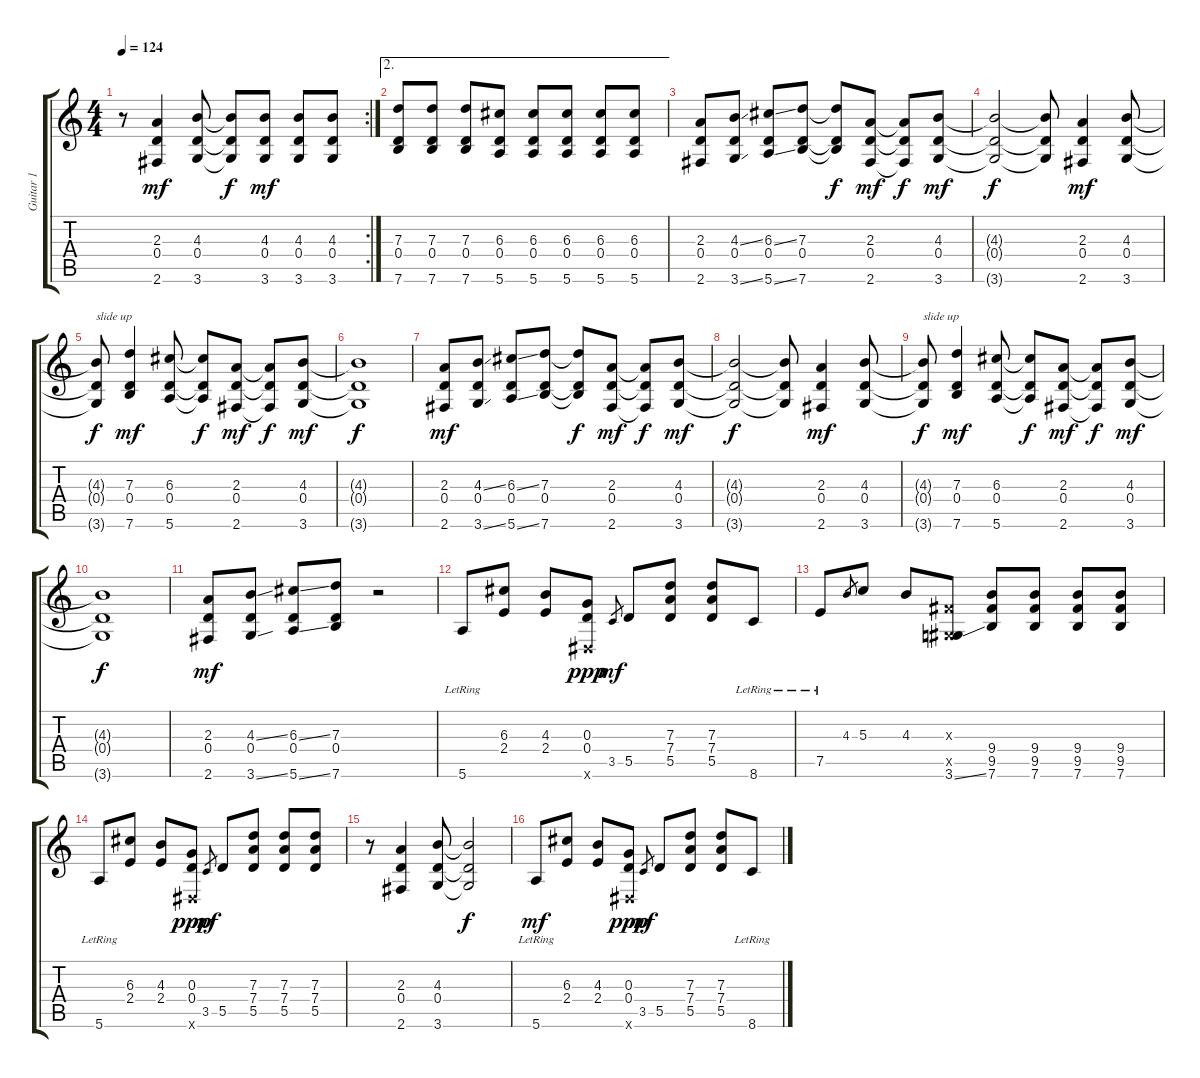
\track ("Guitar 1" "Guitar 1") {instrument acousticguitarsteel}
\staff {score tabs}
\tuning (E4 B3 G3 D3 A2 E2) {hide}
\rc 2
\ts (4 4)
\tempo 124
\clef g2
\ks c
r.8{dy mf} (2.3 0.4 2.6).4 (4.3 0.4 3.6).8 (4.3{t} 0.4{t} 3.6{t}).8{dy f} (4.3 0.4 3.6).8{dy mf} (4.3 0.4 3.6).8 (4.3 0.4 3.6).8 |
\ae 2
(7.3 0.4 7.6).8 (7.3 0.4 7.6).8 (7.3 0.4 7.6).8 (6.3 0.4 5.6).8 (6.3 0.4 5.6).8 (6.3 0.4 5.6).8 (6.3 0.4 5.6).8 (6.3 0.4 5.6).8 |
(2.3 0.4 2.6).8 (4.3{ss} 0.4 3.6{ss}).8 (6.3{ss} 0.4 5.6{ss}).8 (7.3 0.4 7.6).8 (7.3{t} 0.4{t} 7.6{t}).8{dy f} (2.3 0.4 2.6).8{dy mf} (2.3{t} 0.4{t} 2.6{t}).8{dy f} (4.3 0.4 3.6).8{dy mf} |
(4.3{t} 0.4{t} 3.6{t}).2{dy f} (4.3{t} 0.4{t} 3.6{t}).8 (2.3 0.4 2.6).4{dy mf} (4.3 0.4 3.6).8 |
(4.3{t} 0.4{t} 3.6{t}).8{txt "slide up" dy f} (7.3 0.4 7.6).4{dy mf} (6.3 0.4 5.6).8 (6.3{t} 0.4{t} 5.6{t}).8{dy f} (2.3 0.4 2.6).8{dy mf} (2.3{t} 0.4{t} 2.6{t}).8{dy f} (4.3 0.4 3.6).8{dy mf} |
(4.3{t} 0.4{t} 3.6{t}).1{dy f} |
(2.3 0.4 2.6).8{dy mf} (4.3{ss} 0.4 3.6{ss}).8 (6.3{ss} 0.4 5.6{ss}).8 (7.3 0.4 7.6).8 (7.3{t} 0.4{t} 7.6{t}).8{dy f} (2.3 0.4 2.6).8{dy mf} (2.3{t} 0.4{t} 2.6{t}).8{dy f} (4.3 0.4 3.6).8{dy mf} |
(4.3{t} 0.4{t} 3.6{t}).2{dy f} (4.3{t} 0.4{t} 3.6{t}).8 (2.3 0.4 2.6).4{dy mf} (4.3 0.4 3.6).8 |
(4.3{t} 0.4{t} 3.6{t}).8{txt "slide up" dy f} (7.3 0.4 7.6).4{dy mf} (6.3 0.4 5.6).8 (6.3{t} 0.4{t} 5.6{t}).8{dy f} (2.3 0.4 2.6).8{dy mf} (2.3{t} 0.4{t} 2.6{t}).8{dy f} (4.3 0.4 3.6).8{dy mf} |
(4.3{t} 0.4{t} 3.6{t}).1{dy f} |
(2.3 0.4 2.6).8{dy mf} (4.3{ss} 0.4 3.6{ss}).8 (6.3{ss} 0.4 5.6{ss}).8 (7.3 0.4 7.6).8 r.2 |
5.6{lr}.8 (6.3 2.4).8 (4.3 2.4).8 (0.3 0.4 -1.6{x}).8{dy ppp} 3.5.8{gr dy mf} 5.5.8 (7.3 7.4 5.5).8 (7.3 7.4 5.5).8 8.6{lr}.8 |
7.5{lr}.8 4.3.8{gr} 5.3.8 4.3.8 (-1.3{x} -1.5{x} 3.6{ss}).8 (9.4 9.5 7.6).8 (9.4 9.5 7.6).8 (9.4 9.5 7.6).8 (9.4 9.5 7.6).8 |
5.6{lr}.8 (6.3 2.4).8 (4.3 2.4).8 (0.3 0.4 -1.6{x}).8{dy ppp} 3.5.8{gr dy mf} 5.5.8 (7.3 7.4 5.5).8 (7.3 7.4 5.5).8 (7.3 7.4 5.5).8 |
r.8 (2.3 0.4 2.6).4 (4.3 0.4 3.6).8 (4.3{t} 0.4{t} 3.6{t}).2{dy f} |
5.6{lr}.8{dy mf} (6.3 2.4).8 (4.3 2.4).8 (0.3 0.4 -1.6{x}).8{dy ppp} 3.5.8{gr dy mf} 5.5.8 (7.3 7.4 5.5).8 (7.3 7.4 5.5).8 8.6{lr}.8
